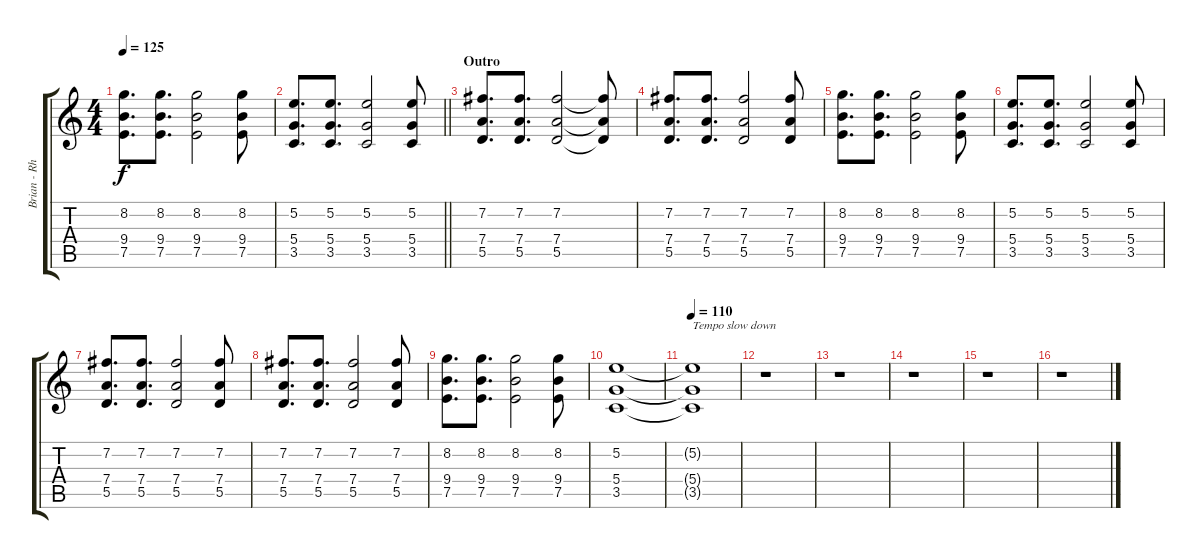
\track ("Brian - Rhythm Guitar" "Brian - Rh") {instrument electricguitarjazz}
\staff {score tabs}
\tuning (E4 B3 G3 D3 A2 E2) {hide}
\ts (4 4)
\tempo 125
\clef g2
\ks c
(8.2 9.4 7.5).8{d dy f} (8.2 9.4 7.5).8{d} (8.2 9.4 7.5).2 (8.2 9.4 7.5).8 |
\barLineRight lightlight
(5.2 5.4 3.5).8{d} (5.2 5.4 3.5).8{d} (5.2 5.4 3.5).2 (5.2 5.4 3.5).8 |
\section ("" "Outro")
(7.2 7.4 5.5).8{d} (7.2 7.4 5.5).8{d} (7.2 7.4 5.5).2 (7.2{t} 7.4{t} 5.5{t}).8 |
(7.2 7.4 5.5).8{d} (7.2 7.4 5.5).8{d} (7.2 7.4 5.5).2 (7.2 7.4 5.5).8 |
(8.2 9.4 7.5).8{d} (8.2 9.4 7.5).8{d} (8.2 9.4 7.5).2 (8.2 9.4 7.5).8 |
(5.2 5.4 3.5).8{d} (5.2 5.4 3.5).8{d} (5.2 5.4 3.5).2 (5.2 5.4 3.5).8 |
(7.2 7.4 5.5).8{d} (7.2 7.4 5.5).8{d} (7.2 7.4 5.5).2 (7.2 7.4 5.5).8 |
(7.2 7.4 5.5).8{d} (7.2 7.4 5.5).8{d} (7.2 7.4 5.5).2 (7.2 7.4 5.5).8 |
(8.2 9.4 7.5).8{d} (8.2 9.4 7.5).8{d} (8.2 9.4 7.5).2 (8.2 9.4 7.5).8 |
(5.2 5.4 3.5).1 |
\tempo 110
(5.2{t} 5.4{t} 3.5{t}).1{txt "Tempo slow down"} |
r.1 |
r.1 |
r.1 |
r.1 |
r.1
